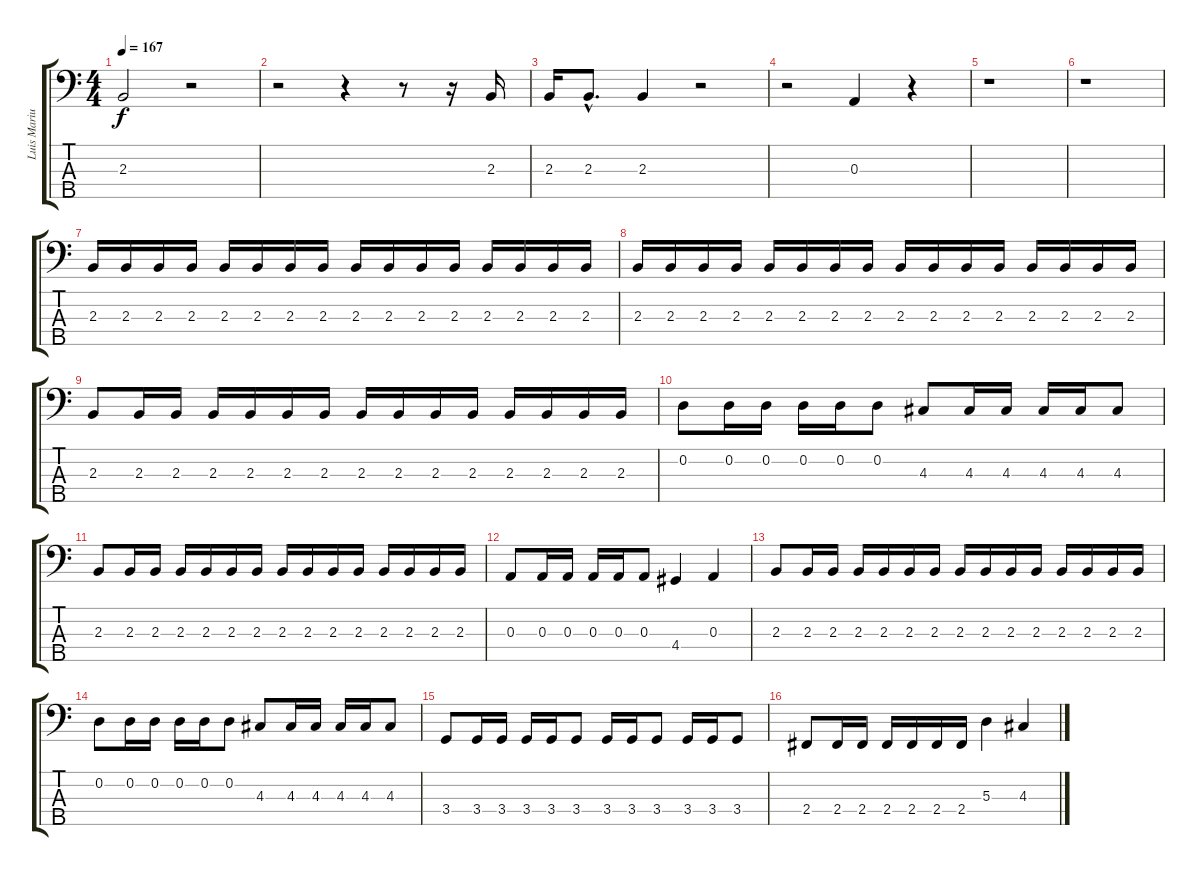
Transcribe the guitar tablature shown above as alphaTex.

\track ("Luis Mariuti" "Luis Mariu") {instrument electricbasspick}
\staff {score tabs}
\tuning (G2 D2 A1 E1 B0) {hide}
\ts (4 4)
\tempo 167
\clef f4
\ks c
2.3.2{dy f instrument electricbasspick} r.2 |
r.2 r.4 r.8 r.16 2.3.16 |
2.3.16 2.3{hac}.8{d} 2.3.4 r.2 |
r.2 0.3.4 r.4 |
r.1 |
r.1 |
2.3.16 2.3.16 2.3.16 2.3.16 2.3.16 2.3.16 2.3.16 2.3.16 2.3.16 2.3.16 2.3.16 2.3.16 2.3.16 2.3.16 2.3.16 2.3.16 |
2.3.16 2.3.16 2.3.16 2.3.16 2.3.16 2.3.16 2.3.16 2.3.16 2.3.16 2.3.16 2.3.16 2.3.16 2.3.16 2.3.16 2.3.16 2.3.16 |
2.3.8 2.3.16 2.3.16 2.3.16 2.3.16 2.3.16 2.3.16 2.3.16 2.3.16 2.3.16 2.3.16 2.3.16 2.3.16 2.3.16 2.3.16 |
0.2.8 0.2.16 0.2.16 0.2.16 0.2.16 0.2.8 4.3.8 4.3.16 4.3.16 4.3.16 4.3.16 4.3.8 |
2.3.8 2.3.16 2.3.16 2.3.16 2.3.16 2.3.16 2.3.16 2.3.16 2.3.16 2.3.16 2.3.16 2.3.16 2.3.16 2.3.16 2.3.16 |
0.3.8 0.3.16 0.3.16 0.3.16 0.3.16 0.3.8 4.4.4 0.3.4 |
2.3.8 2.3.16 2.3.16 2.3.16 2.3.16 2.3.16 2.3.16 2.3.16 2.3.16 2.3.16 2.3.16 2.3.16 2.3.16 2.3.16 2.3.16 |
0.2.8 0.2.16 0.2.16 0.2.16 0.2.16 0.2.8 4.3.8 4.3.16 4.3.16 4.3.16 4.3.16 4.3.8 |
3.4.8 3.4.16 3.4.16 3.4.16 3.4.16 3.4.8 3.4.16 3.4.16 3.4.8 3.4.16 3.4.16 3.4.8 |
2.4.8 2.4.16 2.4.16 2.4.16 2.4.16 2.4.16 2.4.16 5.3.4 4.3.4
